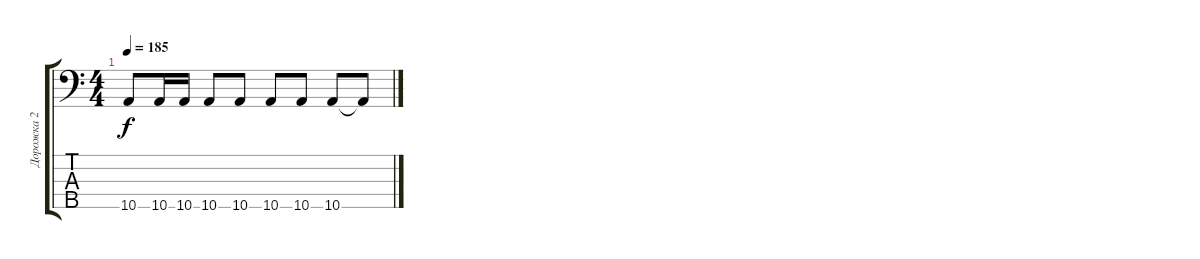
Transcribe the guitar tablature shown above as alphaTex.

\track ("Дорожка 2" "Дорожка 2") {instrument electricbassfinger}
\staff {score tabs}
\tuning (G2 D2 A1 E1 B0) {hide}
\ts (4 4)
\tempo 185
\clef f4
\ks c
10.5{t}.8{dy f} 10.5.16 10.5.16 10.5.8 10.5.8 10.5.8 10.5.8 10.5.8 10.5{t}.8
